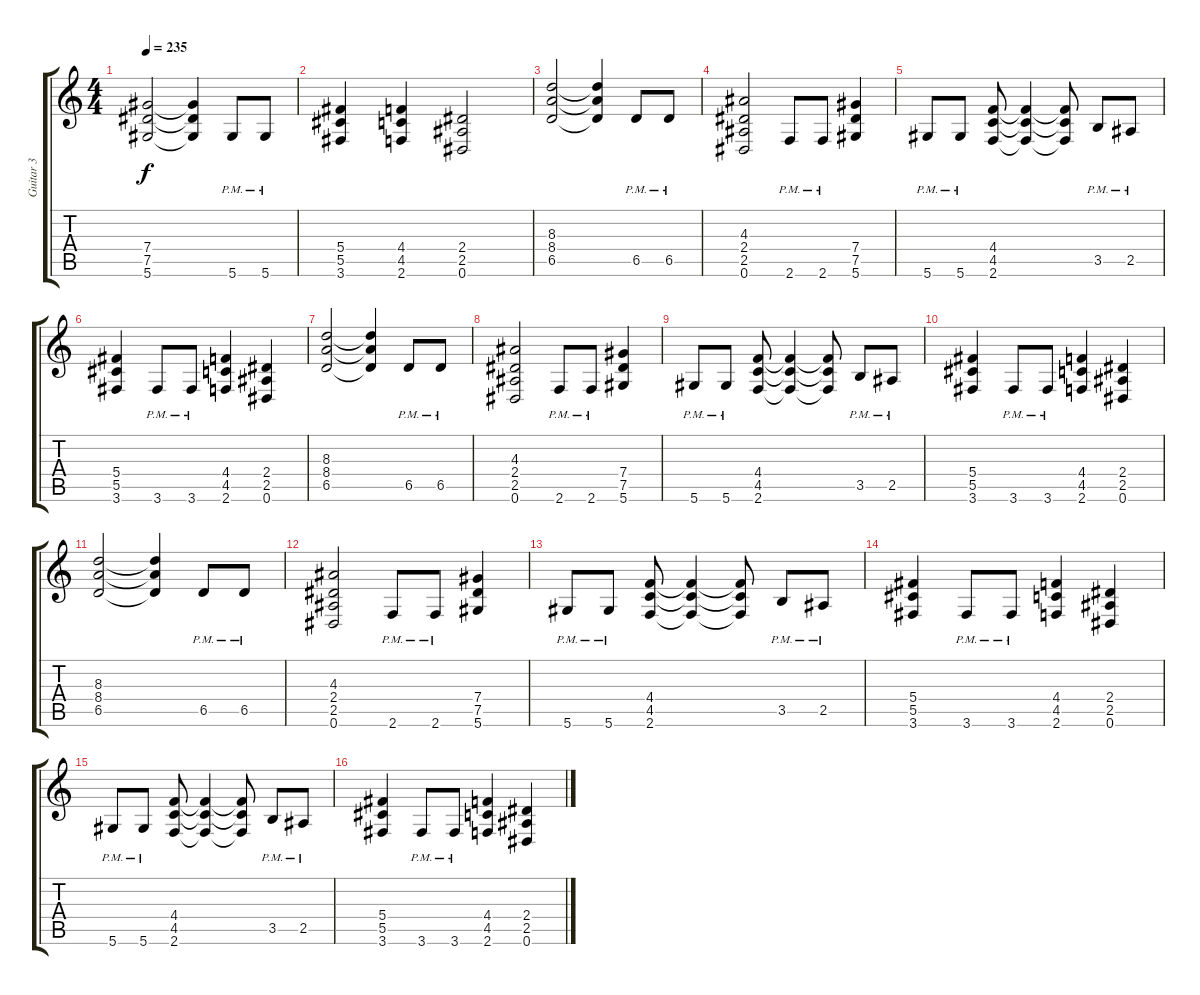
\track ("Guitar 3" "Guitar 3") {instrument distortionguitar}
\staff {score tabs}
\tuning (Eb4 Bb3 Gb3 Db3 Ab2 Eb2) {hide}
\ts (4 4)
\tempo 235
\clef g2
\ks c
(7.4 7.5 5.6).2{dy f} (7.4{t} 7.5{t} 5.6{t}).4 5.6{pm}.8 5.6{pm}.8 |
(5.4 5.5 3.6).4 (4.4 4.5 2.6).4 (2.4 2.5 0.6).2 |
(8.3 8.4 6.5).2 (8.3{t} 8.4{t} 6.5{t}).4 6.5{pm}.8 6.5{pm}.8 |
(4.3 2.4 2.5 0.6).2 2.6{pm}.8 2.6{pm}.8 (7.4 7.5 5.6).4 |
5.6{pm}.8 5.6{pm}.8 (4.4 4.5 2.6).8 (4.4{t} 4.5{t} 2.6{t}).4 (4.4{t} 4.5{t} 2.6{t}).8 3.5{pm}.8 2.5{pm}.8 |
(5.4 5.5 3.6).4 3.6{pm}.8 3.6{pm}.8 (4.4 4.5 2.6).4 (2.4 2.5 0.6).4 |
(8.3 8.4 6.5).2 (8.3{t} 8.4{t} 6.5{t}).4 6.5{pm}.8 6.5{pm}.8 |
(4.3 2.4 2.5 0.6).2 2.6{pm}.8 2.6{pm}.8 (7.4 7.5 5.6).4 |
5.6{pm}.8 5.6{pm}.8 (4.4 4.5 2.6).8 (4.4{t} 4.5{t} 2.6{t}).4 (4.4{t} 4.5{t} 2.6{t}).8 3.5{pm}.8 2.5{pm}.8 |
(5.4 5.5 3.6).4 3.6{pm}.8 3.6{pm}.8 (4.4 4.5 2.6).4 (2.4 2.5 0.6).4 |
(8.3 8.4 6.5).2 (8.3{t} 8.4{t} 6.5{t}).4 6.5{pm}.8 6.5{pm}.8 |
(4.3 2.4 2.5 0.6).2 2.6{pm}.8 2.6{pm}.8 (7.4 7.5 5.6).4 |
5.6{pm}.8 5.6{pm}.8 (4.4 4.5 2.6).8 (4.4{t} 4.5{t} 2.6{t}).4 (4.4{t} 4.5{t} 2.6{t}).8 3.5{pm}.8 2.5{pm}.8 |
(5.4 5.5 3.6).4 3.6{pm}.8 3.6{pm}.8 (4.4 4.5 2.6).4 (2.4 2.5 0.6).4 |
5.6{pm}.8 5.6{pm}.8 (4.4 4.5 2.6).8 (4.4{t} 4.5{t} 2.6{t}).4 (4.4{t} 4.5{t} 2.6{t}).8 3.5{pm}.8 2.5{pm}.8 |
(5.4 5.5 3.6).4 3.6{pm}.8 3.6{pm}.8 (4.4 4.5 2.6).4 (2.4 2.5 0.6).4
